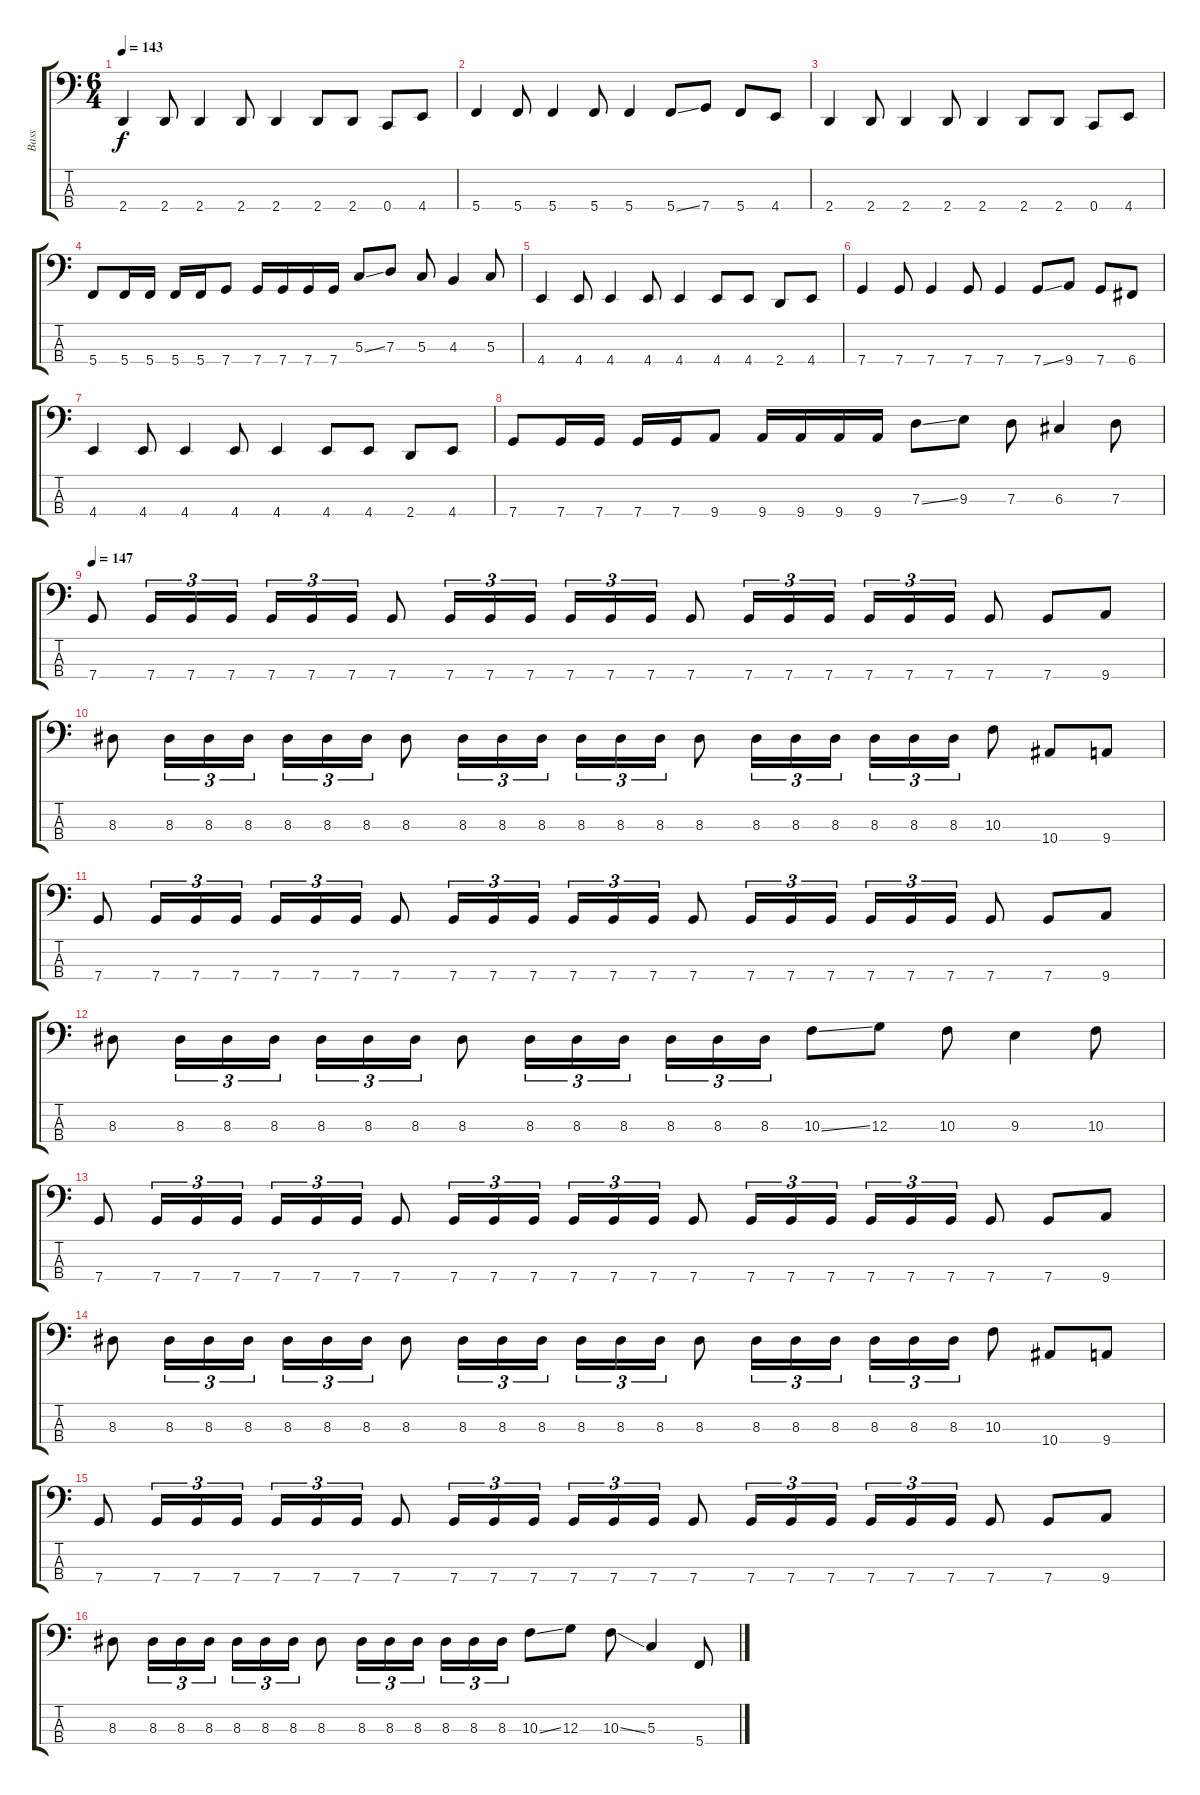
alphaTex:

\track ("Bass" "Bass") {instrument electricbassfinger}
\staff {score tabs}
\tuning (F2 C2 G1 C1) {hide}
\ts (6 4)
\section ("" "")
\tempo 143
\clef f4
\ks c
2.4.4{dy f} 2.4.8 2.4.4 2.4.8 2.4.4 2.4.8 2.4.8 0.4.8 4.4.8 |
5.4.4 5.4.8 5.4.4 5.4.8 5.4.4 5.4{ss}.8 7.4.8 5.4.8 4.4.8 |
2.4.4 2.4.8 2.4.4 2.4.8 2.4.4 2.4.8 2.4.8 0.4.8 4.4.8 |
5.4.8 5.4.16 5.4.16 5.4.16 5.4.16 7.4.8 7.4.16 7.4.16 7.4.16 7.4.16 5.3{ss}.8 7.3.8 5.3.8 4.3.4 5.3.8 |
\section ("" "")
4.4.4 4.4.8 4.4.4 4.4.8 4.4.4 4.4.8 4.4.8 2.4.8 4.4.8 |
7.4.4 7.4.8 7.4.4 7.4.8 7.4.4 7.4{ss}.8 9.4.8 7.4.8 6.4.8 |
4.4.4 4.4.8 4.4.4 4.4.8 4.4.4 4.4.8 4.4.8 2.4.8 4.4.8 |
7.4.8 7.4.16 7.4.16 7.4.16 7.4.16 9.4.8 9.4.16 9.4.16 9.4.16 9.4.16 7.3{ss}.8 9.3.8 7.3.8 6.3.4 7.3.8 |
\section ("" "")
\tempo 147
7.4.8 7.4.16{tu (3 2)} 7.4.16{tu (3 2)} 7.4.16{tu (3 2)} 7.4.16{tu (3 2)} 7.4.16{tu (3 2)} 7.4.16{tu (3 2)} 7.4.8 7.4.16{tu (3 2)} 7.4.16{tu (3 2)} 7.4.16{tu (3 2)} 7.4.16{tu (3 2)} 7.4.16{tu (3 2)} 7.4.16{tu (3 2)} 7.4.8 7.4.16{tu (3 2)} 7.4.16{tu (3 2)} 7.4.16{tu (3 2)} 7.4.16{tu (3 2)} 7.4.16{tu (3 2)} 7.4.16{tu (3 2)} 7.4.8 7.4.8 9.4.8 |
8.3.8 8.3.16{tu (3 2)} 8.3.16{tu (3 2)} 8.3.16{tu (3 2)} 8.3.16{tu (3 2)} 8.3.16{tu (3 2)} 8.3.16{tu (3 2)} 8.3.8 8.3.16{tu (3 2)} 8.3.16{tu (3 2)} 8.3.16{tu (3 2)} 8.3.16{tu (3 2)} 8.3.16{tu (3 2)} 8.3.16{tu (3 2)} 8.3.8 8.3.16{tu (3 2)} 8.3.16{tu (3 2)} 8.3.16{tu (3 2)} 8.3.16{tu (3 2)} 8.3.16{tu (3 2)} 8.3.16{tu (3 2)} 10.3.8 10.4.8 9.4.8 |
7.4.8 7.4.16{tu (3 2)} 7.4.16{tu (3 2)} 7.4.16{tu (3 2)} 7.4.16{tu (3 2)} 7.4.16{tu (3 2)} 7.4.16{tu (3 2)} 7.4.8 7.4.16{tu (3 2)} 7.4.16{tu (3 2)} 7.4.16{tu (3 2)} 7.4.16{tu (3 2)} 7.4.16{tu (3 2)} 7.4.16{tu (3 2)} 7.4.8 7.4.16{tu (3 2)} 7.4.16{tu (3 2)} 7.4.16{tu (3 2)} 7.4.16{tu (3 2)} 7.4.16{tu (3 2)} 7.4.16{tu (3 2)} 7.4.8 7.4.8 9.4.8 |
8.3.8 8.3.16{tu (3 2)} 8.3.16{tu (3 2)} 8.3.16{tu (3 2)} 8.3.16{tu (3 2)} 8.3.16{tu (3 2)} 8.3.16{tu (3 2)} 8.3.8 8.3.16{tu (3 2)} 8.3.16{tu (3 2)} 8.3.16{tu (3 2)} 8.3.16{tu (3 2)} 8.3.16{tu (3 2)} 8.3.16{tu (3 2)} 10.3{ss}.8 12.3.8 10.3.8 9.3.4 10.3.8 |
7.4.8 7.4.16{tu (3 2)} 7.4.16{tu (3 2)} 7.4.16{tu (3 2)} 7.4.16{tu (3 2)} 7.4.16{tu (3 2)} 7.4.16{tu (3 2)} 7.4.8 7.4.16{tu (3 2)} 7.4.16{tu (3 2)} 7.4.16{tu (3 2)} 7.4.16{tu (3 2)} 7.4.16{tu (3 2)} 7.4.16{tu (3 2)} 7.4.8 7.4.16{tu (3 2)} 7.4.16{tu (3 2)} 7.4.16{tu (3 2)} 7.4.16{tu (3 2)} 7.4.16{tu (3 2)} 7.4.16{tu (3 2)} 7.4.8 7.4.8 9.4.8 |
8.3.8 8.3.16{tu (3 2)} 8.3.16{tu (3 2)} 8.3.16{tu (3 2)} 8.3.16{tu (3 2)} 8.3.16{tu (3 2)} 8.3.16{tu (3 2)} 8.3.8 8.3.16{tu (3 2)} 8.3.16{tu (3 2)} 8.3.16{tu (3 2)} 8.3.16{tu (3 2)} 8.3.16{tu (3 2)} 8.3.16{tu (3 2)} 8.3.8 8.3.16{tu (3 2)} 8.3.16{tu (3 2)} 8.3.16{tu (3 2)} 8.3.16{tu (3 2)} 8.3.16{tu (3 2)} 8.3.16{tu (3 2)} 10.3.8 10.4.8 9.4.8 |
7.4.8 7.4.16{tu (3 2)} 7.4.16{tu (3 2)} 7.4.16{tu (3 2)} 7.4.16{tu (3 2)} 7.4.16{tu (3 2)} 7.4.16{tu (3 2)} 7.4.8 7.4.16{tu (3 2)} 7.4.16{tu (3 2)} 7.4.16{tu (3 2)} 7.4.16{tu (3 2)} 7.4.16{tu (3 2)} 7.4.16{tu (3 2)} 7.4.8 7.4.16{tu (3 2)} 7.4.16{tu (3 2)} 7.4.16{tu (3 2)} 7.4.16{tu (3 2)} 7.4.16{tu (3 2)} 7.4.16{tu (3 2)} 7.4.8 7.4.8 9.4.8 |
8.3.8 8.3.16{tu (3 2)} 8.3.16{tu (3 2)} 8.3.16{tu (3 2)} 8.3.16{tu (3 2)} 8.3.16{tu (3 2)} 8.3.16{tu (3 2)} 8.3.8 8.3.16{tu (3 2)} 8.3.16{tu (3 2)} 8.3.16{tu (3 2)} 8.3.16{tu (3 2)} 8.3.16{tu (3 2)} 8.3.16{tu (3 2)} 10.3{ss}.8 12.3.8 10.3{ss}.8 5.3.4 5.4.8
